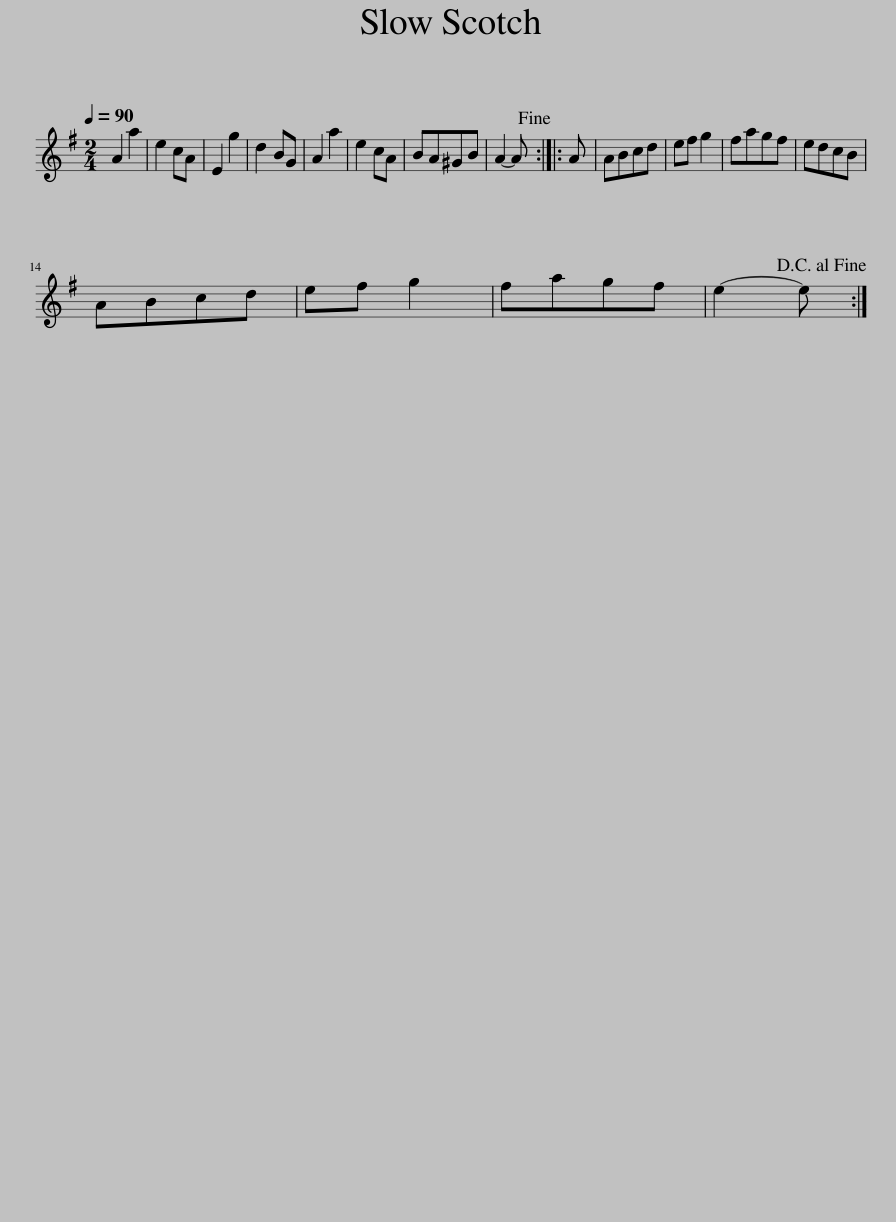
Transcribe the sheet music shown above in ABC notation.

X:1
L:1/8
Q:1/4=90
M:2/4
I:linebreak $
K:none
V:1 treble transpose="8 "
V:1
[K:G] A2 a2 | e2 cA | E2 g2 | d2 BG | A2 a2 | %5
 e2 cA | BA^GB | A2- A!fine! :: A | ABcd | %10
 ef g2 | fagf | edcB |$ ABcd | ef g2 | %15
 fagf | e2- e!D.C.! :| %17
